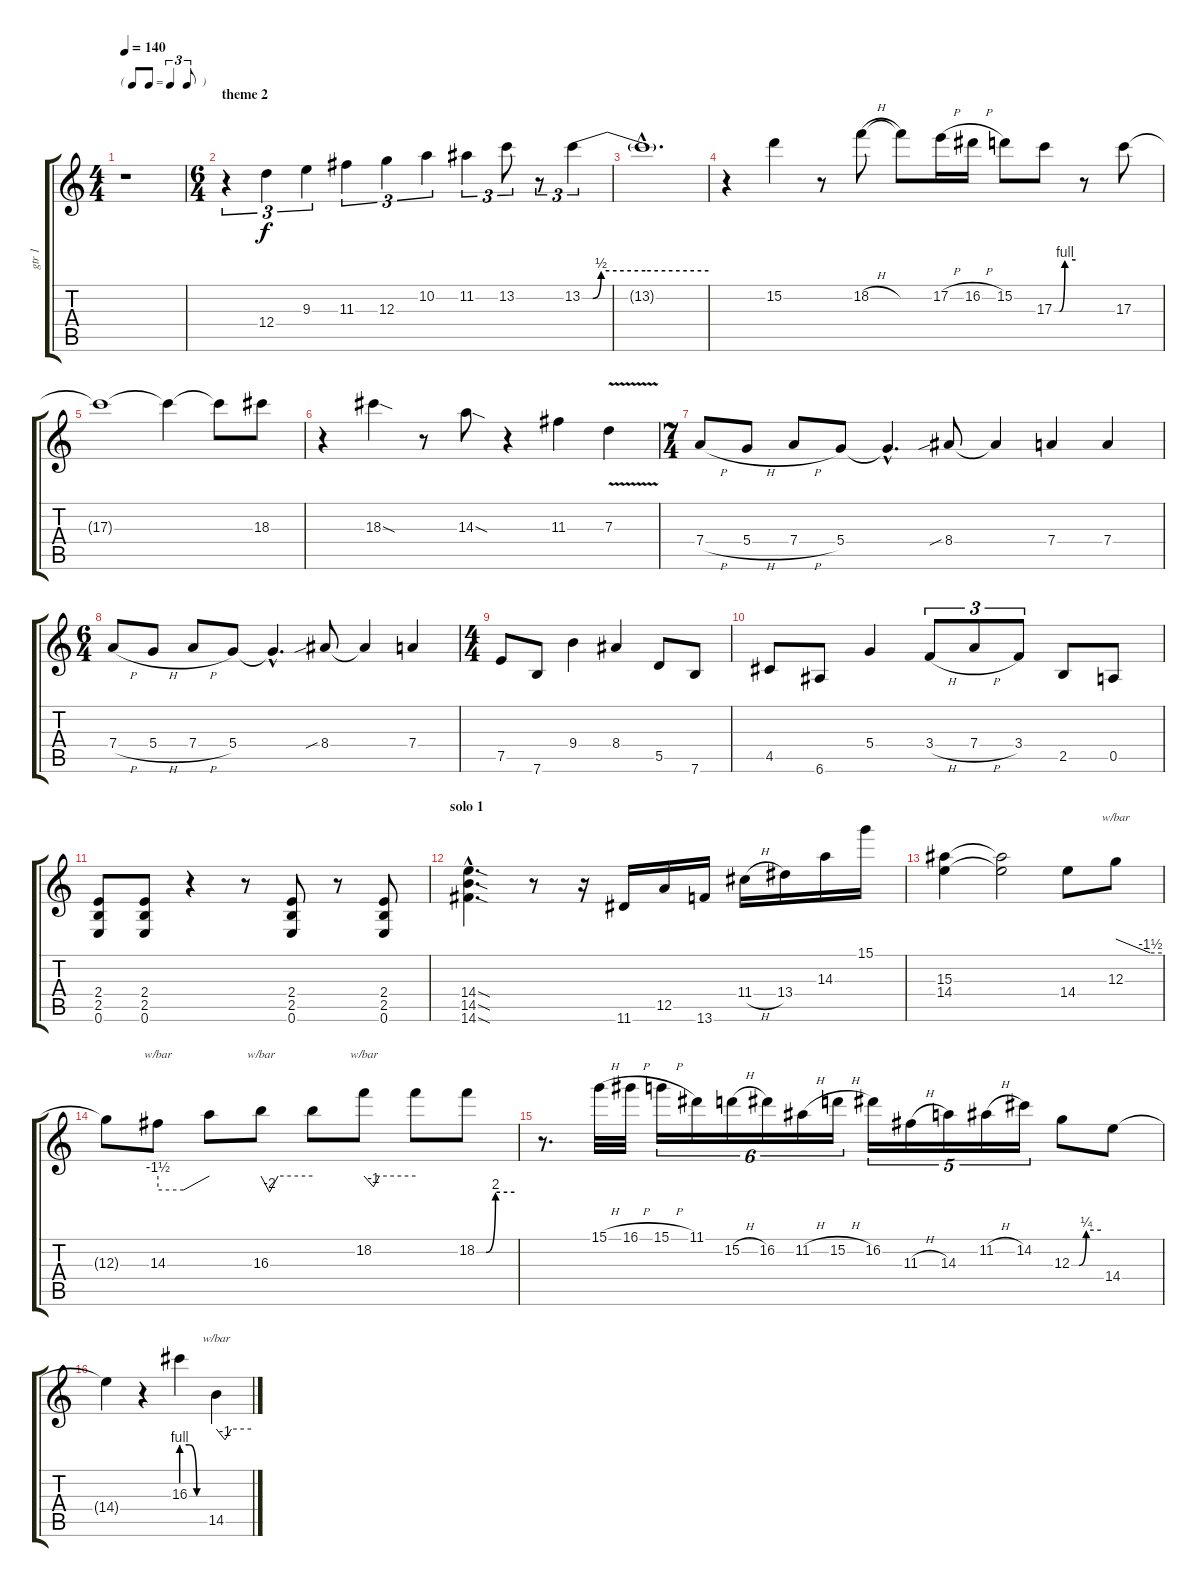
\track ("gtr 1" "gtr 1") {instrument distortionguitar}
\staff {score tabs}
\tuning (E4 B3 G3 D3 A2 E2) {hide}
\ts (4 4)
\tf triplet8th
\tempo 140
\clef g2
\ks c
r.1{dy f} |
\ts (6 4)
\section ("" "theme 2")
r.4{tu (3 2)} 12.4.4{tu (3 2)} 9.3.4{tu (3 2)} 11.3.4{tu (3 2)} 12.3.4{tu (3 2)} 10.2.4{tu (3 2)} 11.2.4{tu (3 2)} 13.2.8{tu (3 2)} r.8{tu (3 2)} 13.2{be (custom 0 0 5 0 9 2 30 2 60 2)}.4{tu (3 2)} |
13.2{hac t}.1{d} |
r.4 15.2.4 r.8 18.2{h}.8 18.2{t}.8 17.2{h}.16 16.2{h}.16 15.2.8 17.3{be (custom 0 0 12 0 15 0 30 4 60 4)}.8 r.8 17.3.8 |
17.3{t}.1 17.3{t}.4 17.3{t}.8 18.3.8 |
r.4 18.3{sod}.4 r.8 14.3{sod}.8 r.4 11.3.4 7.3{v}.4 |
\ts (7 4)
7.4{h}.8 5.4{h}.8 7.4{h}.8 5.4.8 5.4{hac t}.4{d} 8.4{sib}.8 8.4{t}.4 7.4.4 7.4.4 |
\ts (6 4)
7.4{h}.8 5.4{h}.8 7.4{h}.8 5.4.8 5.4{hac t}.4{d} 8.4{sib}.8 8.4{t}.4 7.4.4 |
\ts (4 4)
7.5.8 7.6.8 9.4.4 8.4.4 5.5.8 7.6.8 |
4.5.8 6.6.8 5.4.4 3.4{h}.8{tu (3 2)} 7.4{h}.8{tu (3 2)} 3.4.8{tu (3 2)} 2.5.8 0.5.8 |
(2.4 2.5 0.6).8 (2.4 2.5 0.6).8 r.4 r.8 (2.4 2.5 0.6).8 r.8 (2.4 2.5 0.6).8 |
\section ("" "solo 1")
(14.4{sod hac} 14.5{sod hac} 14.6{sod hac}).4{d} r.8 r.16 11.6.16 12.5.16 13.6.16 11.4{h}.16 13.4.16 14.3.16 15.1.16 |
(15.3 14.4).4 (15.3{t} 14.4{t}).2 14.4.8 12.3.8{tbe (custom default 0 0 45 -6 60 -6)} |
12.3{t}.8 14.3.8{tbe (custom default 0 -6 30 -6 60 0)} 14.3{t}.8 16.3.8{tbe (custom default 0 0 10 -8 20 0 60 0)} 16.3{t}.8 18.2.8{tbe (custom default 0 0 11 -4 18 0 60 0)} 18.2{t}.8 18.2{be (custom 0 0 15 0 30 8 60 8)}.8 |
r.8{d} 15.1{h}.32 16.1{h}.32 15.1{h}.16{tu (6 4)} 11.1.16{tu (6 4)} 15.2{h}.16{tu (6 4)} 16.2.16{tu (6 4)} 11.2{h}.16{tu (6 4)} 15.2{h}.16{tu (6 4)} 16.2.16{tu (5 4)} 11.3{h}.16{tu (5 4)} 14.3.16{tu (5 4)} 11.2{h}.16{tu (5 4)} 14.2.16{tu (5 4)} 12.3{be (custom 0 0 15 0 30 1 60 1)}.8 14.4.8 |
14.4{t}.4 r.4 16.3{be (custom 0 4 20 4 40 0 60 0)}.4 14.5.4{tbe (custom default 0 0 15 -4 26 0 60 0)}
